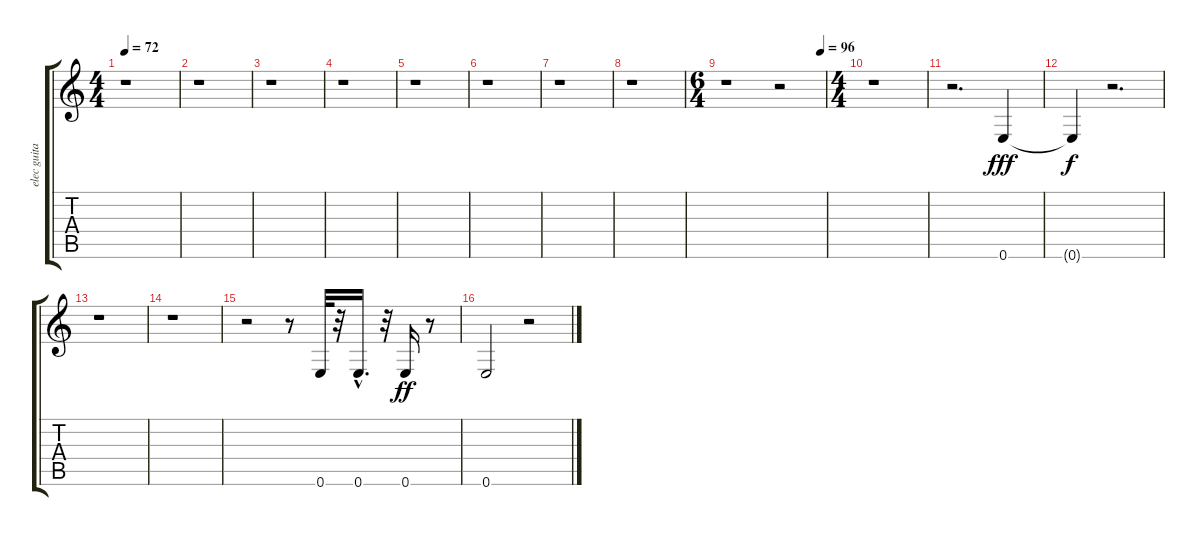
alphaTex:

\track ("elec guitar" "elec guita") {instrument overdrivenguitar}
\staff {score tabs}
\tuning (E4 B3 G3 D3 A2 E2) {hide}
\ts (4 4)
\tempo 72
\clef g2
\ks c
r.1{dy fff instrument overdrivenguitar} |
r.1 |
r.1 |
r.1 |
r.1 |
r.1 |
r.1 |
r.1 |
\ts (6 4)
\tempo (96 0.9583333333333334)
r.1 r.2 |
\ts (4 4)
r.1 |
r.2{d} 0.6.4 |
0.6{t}.4{dy f} r.2{d} |
r.1 |
r.1 |
r.2 r.8 0.6.32 r.32 0.6{hac}.16{d} r.32 0.6.16{dy ff} r.8 |
0.6.2 r.2
